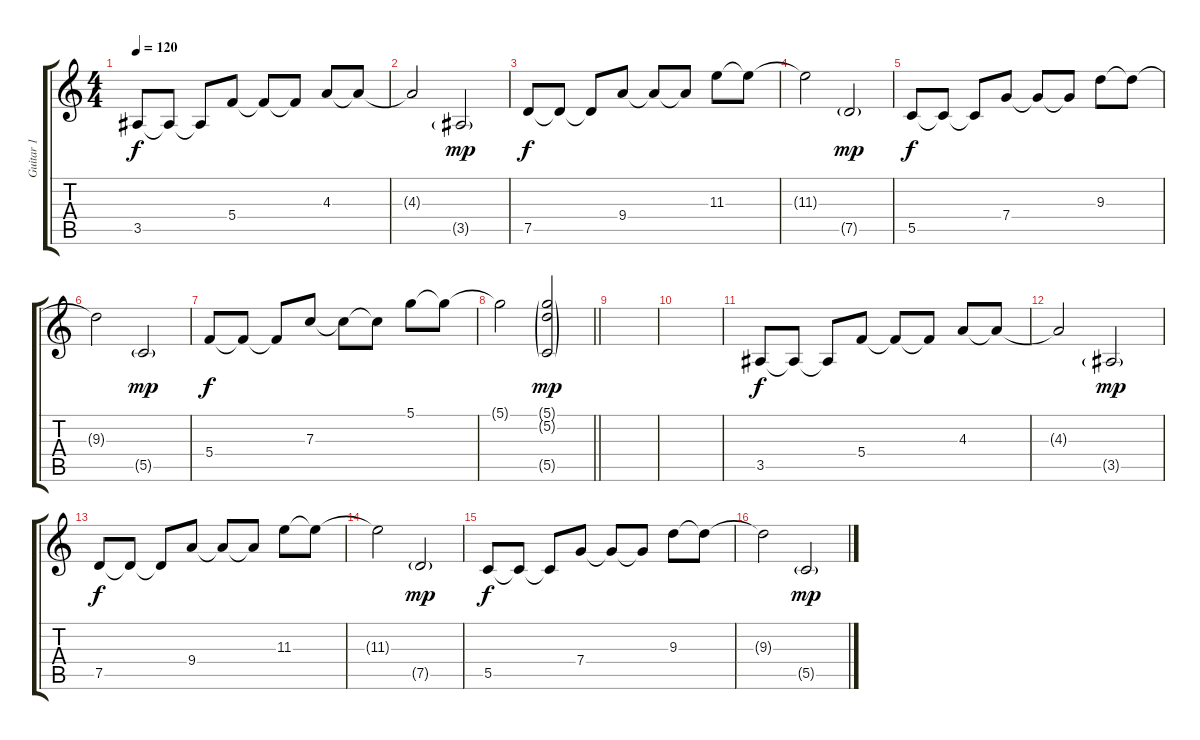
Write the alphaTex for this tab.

\track ("Guitar 1" "Guitar 1") {instrument electricguitarjazz}
\staff {score tabs}
\tuning (D4 A3 F3 C3 G2 C2) {hide}
\ts (4 4)
\tempo 120
\clef g2
\ks c
3.5.8{dy f} 3.5{t}.8 3.5{t}.8 5.4.8 5.4{t}.8 5.4{t}.8 4.3.8 4.3{t}.8 |
4.3{t}.2 3.5{g}.2{dy mp} |
7.5.8{dy f} 7.5{t}.8 7.5{t}.8 9.4.8 9.4{t}.8 9.4{t}.8 11.3.8 11.3{t}.8 |
11.3{t}.2 7.5{g}.2{dy mp} |
5.5.8{dy f} 5.5{t}.8 5.5{t}.8 7.4.8 7.4{t}.8 7.4{t}.8 9.3.8 9.3{t}.8 |
9.3{t}.2 5.5{g}.2{dy mp} |
5.4.8{dy f} 5.4{t}.8 5.4{t}.8 7.3.8 7.3{t}.8 7.3{t}.8 5.1.8 5.1{t}.8 |
\barLineRight lightlight
5.1{t}.2 (5.1{g} 5.2{g} 5.5{g}).2{dy mp} |
|
|
3.5.8{dy f} 3.5{t}.8 3.5{t}.8 5.4.8 5.4{t}.8 5.4{t}.8 4.3.8 4.3{t}.8 |
4.3{t}.2 3.5{g}.2{dy mp} |
7.5.8{dy f} 7.5{t}.8 7.5{t}.8 9.4.8 9.4{t}.8 9.4{t}.8 11.3.8 11.3{t}.8 |
11.3{t}.2 7.5{g}.2{dy mp} |
5.5.8{dy f} 5.5{t}.8 5.5{t}.8 7.4.8 7.4{t}.8 7.4{t}.8 9.3.8 9.3{t}.8 |
9.3{t}.2 5.5{g}.2{dy mp}
